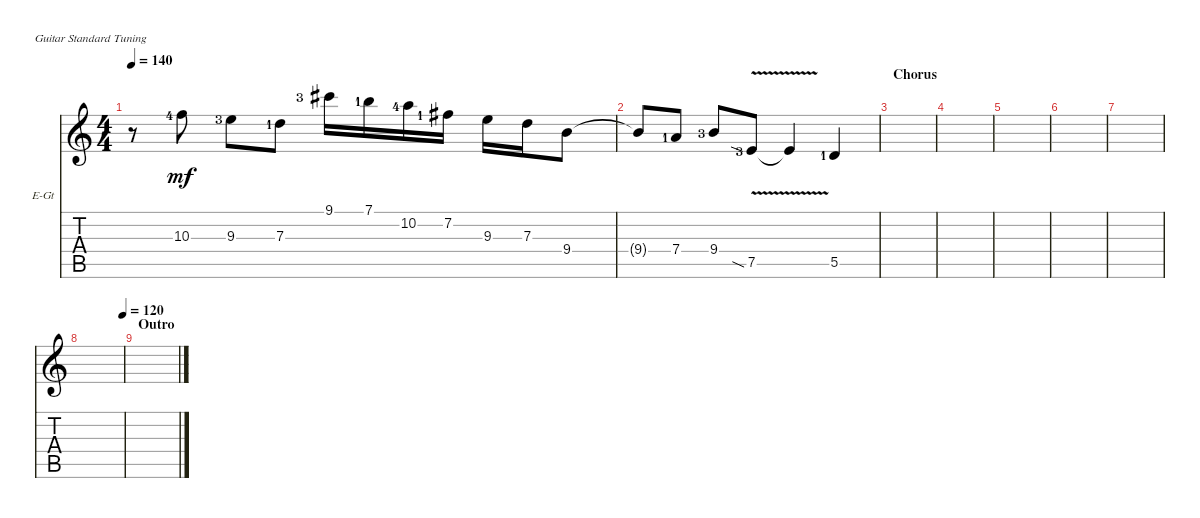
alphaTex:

\defaultSystemsLayout 4
\bracketExtendMode nobrackets
\firstSystemTrackNameOrientation horizontal
\otherSystemsTrackNameOrientation horizontal
\track ("Vova" "E-Gt") {instrument distortionguitar}
\staff {score tabs}
\tuning (E4 B3 G3 D3 A2 E2)
\ts (4 4)
\tempo 140
\clef g2
\ks c
r.8{dy mf} 10.3{lf 5}.8 9.3{lf 4}.8 7.3{lf 2}.8 9.1{lf 4}.16 7.1{lf 2}.16 10.2{lf 5}.16 7.2{lf 2}.16 9.3.16 7.3.16 9.4.8 |
9.4{t}.8 7.4{lf 2}.8 9.4{lf 4}.8 7.5{v sia lf 4}.8 7.5{v t}.4 5.5{lf 2}.4 |
\section ("" "Chorus")
|
|
|
|
|
\tempo (120 1)
|
\section ("" "Outro")
